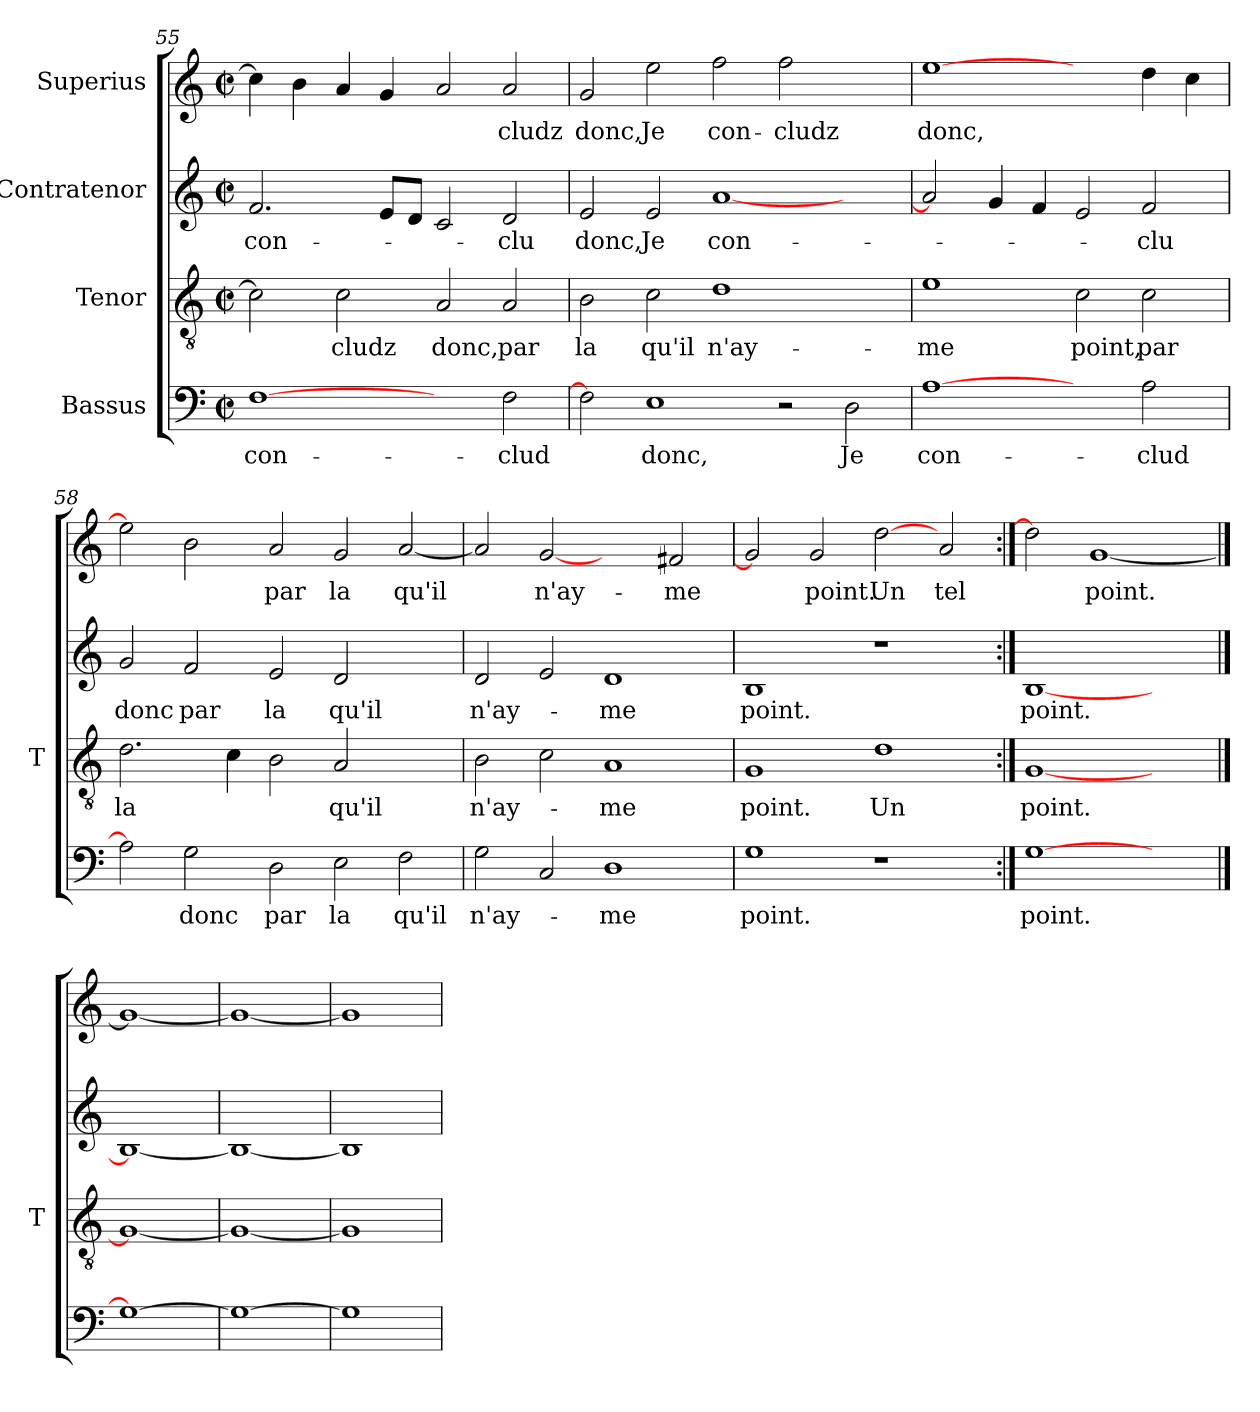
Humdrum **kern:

**kern	**text	**kern	**text	**kern	**text	**kern	**text
*part4	*part4	*part3	*part3	*part2	*part2	*part1	*part1
*staff4	*staff4	*staff3	*staff3	*staff2	*staff2	*staff1	*staff1
*I"Bassus	*	*I"Tenor	*	*I"Contratenor	*	*I"Superius	*
*	*	*I'T	*	*	*	*	*
!!LO:PB:g=z
*clefF4	*	*clefGv2	*	*clefG2	*	*clefG2	*
*k[]	*	*k[]	*	*k[]	*	*k[]	*
*C:	*	*C:	*	*C:	*	*C:	*
*M2/2	*	*M2/2	*	*M2/2	*	*M2/2	*
*met(c|)	*	*met(c|)	*	*met(c|)	*	*met(c|)	*
=55	=55	=55	=55	=55	=55	=55	=55
[1F	con-	2c]	.	2.f	con-	4cc]	.
.	.	.	.	.	.	4b	.
.	.	2c	-cludz	.	.	4a	.
.	.	.	.	8eL	.	4g	.
.	.	.	.	8dJ	.	.	.
2ryy	.	2A	-donc,	2c	.	2a	.
2F	-clud	2A	-par	2d	-clu	2a	-cludz
=56	=56	=56	=56	=56	=56	=56	=56
2F]	.	2B	-la	2e	-donc,	2g	-donc,
1E	-donc,	2c	-qu'il	2e	-Je	2ee	-Je
.	.	1d	n'ay-	[1a	con-	2ff	con-
2r	.	.	.	.	.	2ff	-cludz
2D	-Je	2ryy	.	2ryy	.	2ryy	.
=57	=57	=57	=57	=57	=57	=57	=57
[1A	con-	1e	-me	2a]	.	[1ee	-donc,
.	.	.	.	4g	.	.	.
.	.	.	.	4f	.	.	.
2ryy	.	2c	-point,	2e	.	2ryy	.
2A	-clud	2c	-par	2f	-clu	4dd	.
.	.	.	.	.	.	4cc	.
!!LO:LB:g=z
=58	=58	=58	=58	=58	=58	=58	=58
2A]	.	2.d	-la	2g	-donc	2ee]	.
2G	-donc	.	.	2f	-par	2b	.
.	.	4c	.	.	.	.	.
2D	-par	2B	.	2e	-la	2a	-par
2E	-la	2A	-qu'il	2d	-qu'il	2g	-la
2F	-qu'il	2ryy	.	2ryy	.	[2a	-qu'il
=59	=59	=59	=59	=59	=59	=59	=59
2G	n'ay-	2B	n'ay-	2d	n'ay-	2a]	.
2C	.	2c	.	2e	.	[2g	n'ay-
1D	-me	1A	-me	1d	-me	2ryy	.
.	.	.	.	.	.	2f#X	-me
=60	=60	=60	=60	=60	=60	=60	=60
1G	-point.	1G	-point.	1B	-point.	2g]	.
.	.	.	.	.	.	2g	-point.
1r	.	1d	-Un	1r	.	[2dd	-Un
.	.	.	.	.	.	2a	-tel
=61:|!	=61:|!	=61:|!	=61:|!	=61:|!	=61:|!	=61:|!	=61:|!
[1G	-point.	[1G	-point.	[1B	-point.	2dd]	.
.	.	.	.	.	.	[1g	-point.
2ryy	.	2ryy	.	2ryy	.	.	.
==62	==62	==62	==62	==62	==62	==62	==62
1G_	.	1G_	.	1B_	.	1g_	.
=63	=63	=63	=63	=63	=63	=63	=63
1G_	.	1G_	.	1B_	.	1g_	.
=64	=64	=64	=64	=64	=64	=64	=64
1G]	.	1G]	.	1B]	.	1g]	.
=	=	=	=	=	=	=	=
*-	*-	*-	*-	*-	*-	*-	*-
